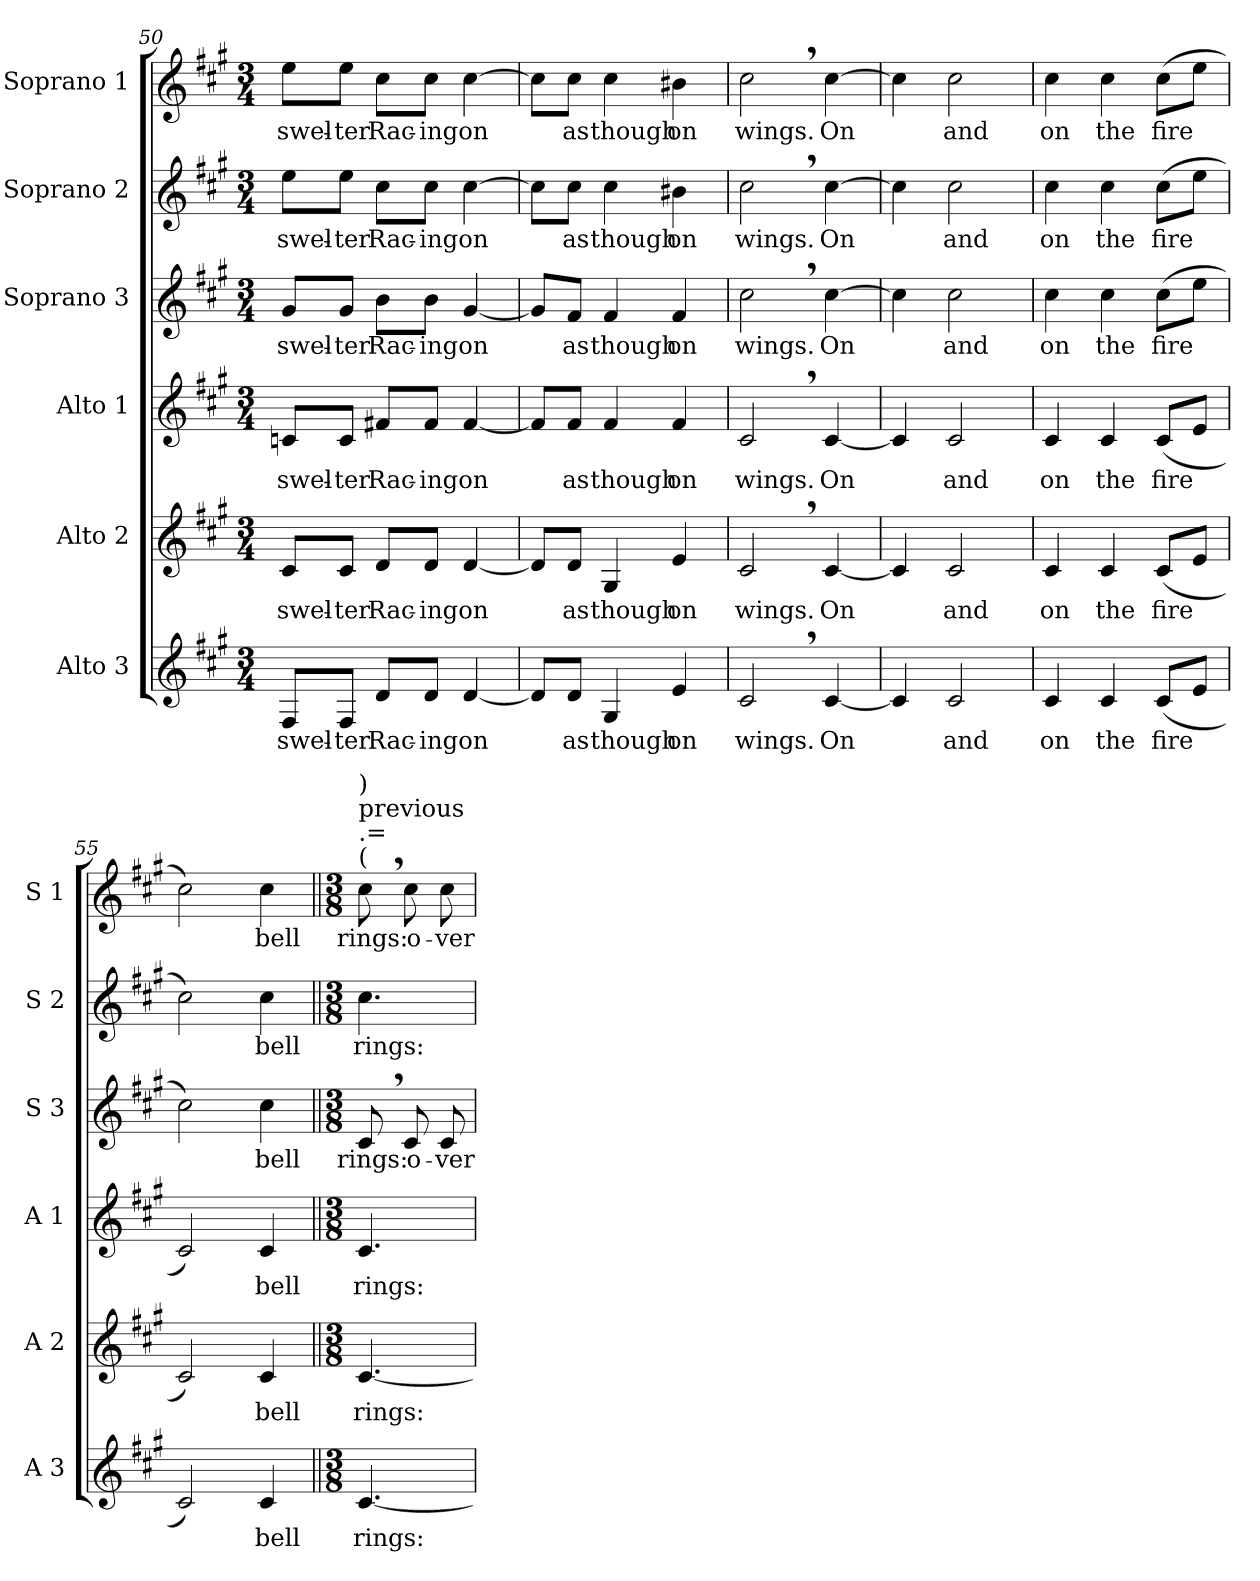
**kern	**text	**kern	**text	**kern	**text	**kern	**text	**kern	**text	**kern	**text
*part6	*part6	*part5	*part5	*part4	*part4	*part3	*part3	*part2	*part2	*part1	*part1
*staff6	*staff6	*staff5	*staff5	*staff4	*staff4	*staff3	*staff3	*staff2	*staff2	*staff1	*staff1
*I"Alto 3	*	*I"Alto 2	*	*I"Alto 1	*	*I"Soprano 3	*	*I"Soprano 2	*	*I"Soprano 1	*
*I'A 3	*	*I'A 2	*	*I'A 1	*	*I'S 3	*	*I'S 2	*	*I'S 1	*
!!LO:PB:g=z
*clefG2	*	*clefG2	*	*clefG2	*	*clefG2	*	*clefG2	*	*clefG2	*
*k[f#c#g#]	*	*k[f#c#g#]	*	*k[f#c#g#]	*	*k[f#c#g#]	*	*k[f#c#g#]	*	*k[f#c#g#]	*
*f#:	*	*f#:	*	*f#:	*	*f#:	*	*f#:	*	*f#:	*
*M3/4	*	*M3/4	*	*M3/4	*	*M3/4	*	*M3/4	*	*M3/4	*
=50	=50	=50	=50	=50	=50	=50	=50	=50	=50	=50	=50
!	!LO:LY:b	!	!	!	!	!	!	!	!	!	!
!	!	!	!LO:LY:b	!	!	!	!	!	!	!	!
!	!	!	!	!	!LO:LY:b	!	!	!	!	!	!
!	!	!	!	!	!	!	!LO:LY:b	!	!	!	!
!	!	!	!	!	!	!	!	!	!LO:LY:b	!	!
!	!	!	!	!	!	!	!	!	!	!	!LO:LY:b
8F#/L	swel-	8c#/L	swel-	8cn/L	swel-	8g#/L	swel-	8ee\L	swel-	8ee\L	swel-
!	!LO:LY:b	!	!	!	!	!	!	!	!	!	!
!	!	!	!LO:LY:b	!	!	!	!	!	!	!	!
!	!	!	!	!	!LO:LY:b	!	!	!	!	!	!
!	!	!	!	!	!	!	!LO:LY:b	!	!	!	!
!	!	!	!	!	!	!	!	!	!LO:LY:b	!	!
!	!	!	!	!	!	!	!	!	!	!	!LO:LY:b
8F#/J	-ter	8c#/J	-ter	8c/J	-ter	8g#/J	-ter	8ee\J	-ter	8ee\J	-ter
!	!LO:LY:b	!	!	!	!	!	!	!	!	!	!
!	!	!	!LO:LY:b	!	!	!	!	!	!	!	!
!	!	!	!	!	!LO:LY:b	!	!	!	!	!	!
!	!	!	!	!	!	!	!LO:LY:b	!	!	!	!
!	!	!	!	!	!	!	!	!	!LO:LY:b	!	!
!	!	!	!	!	!	!	!	!	!	!	!LO:LY:b
8d/L	Rac-	8d/L	Rac-	8f#X/L	Rac-	8b\L	Rac-	8cc#\L	Rac-	8cc#\L	Rac-
!	!LO:LY:b	!	!	!	!	!	!	!	!	!	!
!	!	!	!LO:LY:b	!	!	!	!	!	!	!	!
!	!	!	!	!	!LO:LY:b	!	!	!	!	!	!
!	!	!	!	!	!	!	!LO:LY:b	!	!	!	!
!	!	!	!	!	!	!	!	!	!LO:LY:b	!	!
!	!	!	!	!	!	!	!	!	!	!	!LO:LY:b
8d/J	-ing	8d/J	-ing	8f#/J	-ing	8b\J	-ing	8cc#\J	-ing	8cc#\J	-ing
!	!LO:LY:b	!	!	!	!	!	!	!	!	!	!
!	!	!	!LO:LY:b	!	!	!	!	!	!	!	!
!	!	!	!	!	!LO:LY:b	!	!	!	!	!	!
!	!	!	!	!	!	!	!LO:LY:b	!	!	!	!
!	!	!	!	!	!	!	!	!	!LO:LY:b	!	!
!	!	!	!	!	!	!	!	!	!	!	!LO:LY:b
[4d/	on	[4d/	on	[4f#/	on	[4g#/	on	[4cc#\	on	[4cc#\	on
=51	=51	=51	=51	=51	=51	=51	=51	=51	=51	=51	=51
8d/L]	.	8d/L]	.	8f#/L]	.	8g#/L]	.	8cc#\L]	.	8cc#\L]	.
!	!LO:LY:b	!	!	!	!	!	!	!	!	!	!
!	!	!	!LO:LY:b	!	!	!	!	!	!	!	!
!	!	!	!	!	!LO:LY:b	!	!	!	!	!	!
!	!	!	!	!	!	!	!LO:LY:b	!	!	!	!
!	!	!	!	!	!	!	!	!	!LO:LY:b	!	!
!	!	!	!	!	!	!	!	!	!	!	!LO:LY:b
8d/J	as	8d/J	as	8f#/J	as	8f#/J	as	8cc#\J	as	8cc#\J	as
!	!LO:LY:b	!	!	!	!	!	!	!	!	!	!
!	!	!	!LO:LY:b	!	!	!	!	!	!	!	!
!	!	!	!	!	!LO:LY:b	!	!	!	!	!	!
!	!	!	!	!	!	!	!LO:LY:b	!	!	!	!
!	!	!	!	!	!	!	!	!	!LO:LY:b	!	!
!	!	!	!	!	!	!	!	!	!	!	!LO:LY:b
4G#/	though	4G#/	though	4f#/	though	4f#/	though	4cc#\	though	4cc#\	though
!	!LO:LY:b	!	!	!	!	!	!	!	!	!	!
!	!	!	!LO:LY:b	!	!	!	!	!	!	!	!
!	!	!	!	!	!LO:LY:b	!	!	!	!	!	!
!	!	!	!	!	!	!	!LO:LY:b	!	!	!	!
!	!	!	!	!	!	!	!	!	!LO:LY:b	!	!
!	!	!	!	!	!	!	!	!	!	!	!LO:LY:b
4e/	on	4e/	on	4f#/	on	4f#/	on	4b#X\	on	4b#X\	on
=52	=52	=52	=52	=52	=52	=52	=52	=52	=52	=52	=52
!	!LO:LY:b	!	!	!	!	!	!	!	!	!	!
!	!	!	!LO:LY:b	!	!	!	!	!	!	!	!
!	!	!	!	!	!LO:LY:b	!	!	!	!	!	!
!	!	!	!	!	!	!	!LO:LY:b	!	!	!	!
!	!	!	!	!	!	!	!	!	!LO:LY:b	!	!
!	!	!	!	!	!	!	!	!	!	!	!LO:LY:b
2c#,>/	wings.	2c#,>/	wings.	2c#,>/	wings.	2cc#,>\	wings.	2cc#,>\	wings.	2cc#,>\	wings.
!	!LO:LY:b	!	!	!	!	!	!	!	!	!	!
!	!	!	!LO:LY:b	!	!	!	!	!	!	!	!
!	!	!	!	!	!LO:LY:b	!	!	!	!	!	!
!	!	!	!	!	!	!	!LO:LY:b	!	!	!	!
!	!	!	!	!	!	!	!	!	!LO:LY:b	!	!
!	!	!	!	!	!	!	!	!	!	!	!LO:LY:b
[4c#/	On	[4c#/	On	[4c#/	On	[4cc#\	On	[4cc#\	On	[4cc#\	On
=53	=53	=53	=53	=53	=53	=53	=53	=53	=53	=53	=53
4c#/]	.	4c#/]	.	4c#/]	.	4cc#\]	.	4cc#\]	.	4cc#\]	.
!	!LO:LY:b	!	!	!	!	!	!	!	!	!	!
!	!	!	!LO:LY:b	!	!	!	!	!	!	!	!
!	!	!	!	!	!LO:LY:b	!	!	!	!	!	!
!	!	!	!	!	!	!	!LO:LY:b	!	!	!	!
!	!	!	!	!	!	!	!	!	!LO:LY:b	!	!
!	!	!	!	!	!	!	!	!	!	!	!LO:LY:b
2c#/	and	2c#/	and	2c#/	and	2cc#\	and	2cc#\	and	2cc#\	and
=54	=54	=54	=54	=54	=54	=54	=54	=54	=54	=54	=54
!	!LO:LY:b	!	!	!	!	!	!	!	!	!	!
!	!	!	!LO:LY:b	!	!	!	!	!	!	!	!
!	!	!	!	!	!LO:LY:b	!	!	!	!	!	!
!	!	!	!	!	!	!	!LO:LY:b	!	!	!	!
!	!	!	!	!	!	!	!	!	!LO:LY:b	!	!
!	!	!	!	!	!	!	!	!	!	!	!LO:LY:b
4c#/	on	4c#/	on	4c#/	on	4cc#\	on	4cc#\	on	4cc#\	on
!	!LO:LY:b	!	!	!	!	!	!	!	!	!	!
!	!	!	!LO:LY:b	!	!	!	!	!	!	!	!
!	!	!	!	!	!LO:LY:b	!	!	!	!	!	!
!	!	!	!	!	!	!	!LO:LY:b	!	!	!	!
!	!	!	!	!	!	!	!	!	!LO:LY:b	!	!
!	!	!	!	!	!	!	!	!	!	!	!LO:LY:b
4c#/	the	4c#/	the	4c#/	the	4cc#\	the	4cc#\	the	4cc#\	the
!	!LO:LY:b	!	!	!	!	!	!	!	!	!	!
!	!	!	!LO:LY:b	!	!	!	!	!	!	!	!
!	!	!	!	!	!LO:LY:b	!	!	!	!	!	!
!	!	!	!	!	!	!	!LO:LY:b	!	!	!	!
!	!	!	!	!	!	!	!	!	!LO:LY:b	!	!
!	!	!	!	!	!	!	!	!	!	!	!LO:LY:b
(<8c#/L	fire	(<8c#/L	fire	(<8c#/L	fire	(>8cc#\L	fire	(>8cc#\L	fire	(>8cc#\L	fire
8e/J	.	8e/J	.	8e/J	.	8ee\J	.	8ee\J	.	8ee\J	.
=55	=55	=55	=55	=55	=55	=55	=55	=55	=55	=55	=55
2c#/)	.	2c#/)	.	2c#/)	.	2cc#\)	.	2cc#\)	.	2cc#\)	.
!	!LO:LY:b	!	!	!	!	!	!	!	!	!	!
!	!	!	!LO:LY:b	!	!	!	!	!	!	!	!
!	!	!	!	!	!LO:LY:b	!	!	!	!	!	!
!	!	!	!	!	!	!	!LO:LY:b	!	!	!	!
!	!	!	!	!	!	!	!	!	!LO:LY:b	!	!
!	!	!	!	!	!	!	!	!	!	!	!LO:LY:b
4c#/	bell	4c#/	bell	4c#/	bell	4cc#\	bell	4cc#\	bell	4cc#\	bell
=56||	=56||	=56||	=56||	=56||	=56||	=56||	=56||	=56||	=56||	=56||	=56||
*M3/8	*	*M3/8	*	*M3/8	*	*M3/8	*	*M3/8	*	*M3/8	*
!	!LO:LY:b	!	!	!	!	!	!	!	!	!	!
!	!	!	!LO:LY:b	!	!	!	!	!	!	!	!
!	!	!	!	!	!LO:LY:b	!	!	!	!	!	!
!	!	!	!	!	!	!	!LO:LY:b	!	!	!	!
!	!	!	!	!	!	!	!	!	!LO:LY:b	!	!
!	!	!	!	!	!	!	!	!	!	!LO:TX:a:t=(	!
!	!	!	!	!	!	!	!	!	!	!LO:TX:a:t=.=	!
!	!	!	!	!	!	!	!	!	!	!LO:TX:a:t=previous	!
!	!	!	!	!	!	!	!	!	!	!LO:TX:a:t=)	!
!	!	!	!	!	!	!	!	!	!	!	!LO:LY:b
[4.c#/	rings:	[4.c#/	rings:	4.c#/	rings:	8c#,>/	rings:	4.cc#\	rings:	8cc#,>\	rings:
!	!	!	!	!	!	!	!LO:LY:b	!	!	!	!
!	!	!	!	!	!	!	!	!	!	!	!LO:LY:b
.	.	.	.	.	.	8c#/	o-	.	.	8cc#\	o-
!	!	!	!	!	!	!	!LO:LY:b	!	!	!	!
!	!	!	!	!	!	!	!	!	!	!	!LO:LY:b
.	.	.	.	.	.	8c#/	-ver	.	.	8cc#\	-ver
=	=	=	=	=	=	=	=	=	=	=	=
*-	*-	*-	*-	*-	*-	*-	*-	*-	*-	*-	*-
